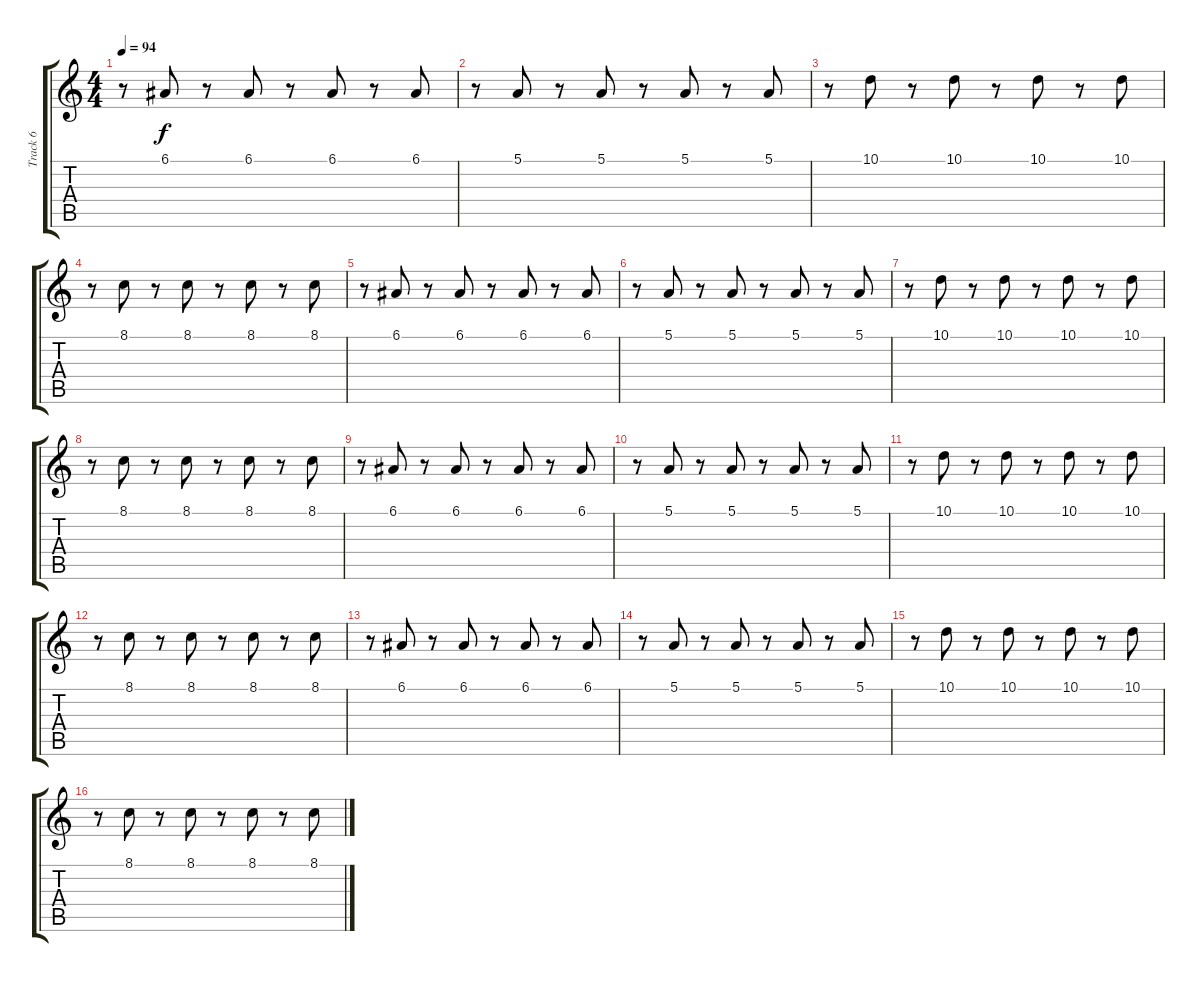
\track ("Track 6" "Track 6") {instrument brightacousticpiano}
\staff {score tabs}
\tuning (E4 B3 G3 D3 A2 E2) {hide}
\ts (4 4)
\tempo 94
\clef g2
\ks c
r.8{dy f} 6.1.8 r.8 6.1.8 r.8 6.1.8 r.8 6.1.8 |
r.8 5.1.8 r.8 5.1.8 r.8 5.1.8 r.8 5.1.8 |
r.8 10.1.8 r.8 10.1.8 r.8 10.1.8 r.8 10.1.8 |
r.8 8.1.8 r.8 8.1.8 r.8 8.1.8 r.8 8.1.8 |
r.8 6.1.8 r.8 6.1.8 r.8 6.1.8 r.8 6.1.8 |
r.8 5.1.8 r.8 5.1.8 r.8 5.1.8 r.8 5.1.8 |
r.8 10.1.8 r.8 10.1.8 r.8 10.1.8 r.8 10.1.8 |
r.8 8.1.8 r.8 8.1.8 r.8 8.1.8 r.8 8.1.8 |
r.8 6.1.8 r.8 6.1.8 r.8 6.1.8 r.8 6.1.8 |
r.8 5.1.8 r.8 5.1.8 r.8 5.1.8 r.8 5.1.8 |
r.8 10.1.8 r.8 10.1.8 r.8 10.1.8 r.8 10.1.8 |
r.8 8.1.8 r.8 8.1.8 r.8 8.1.8 r.8 8.1.8 |
r.8 6.1.8 r.8 6.1.8 r.8 6.1.8 r.8 6.1.8 |
r.8 5.1.8 r.8 5.1.8 r.8 5.1.8 r.8 5.1.8 |
r.8 10.1.8 r.8 10.1.8 r.8 10.1.8 r.8 10.1.8 |
r.8 8.1.8 r.8 8.1.8 r.8 8.1.8 r.8 8.1.8
